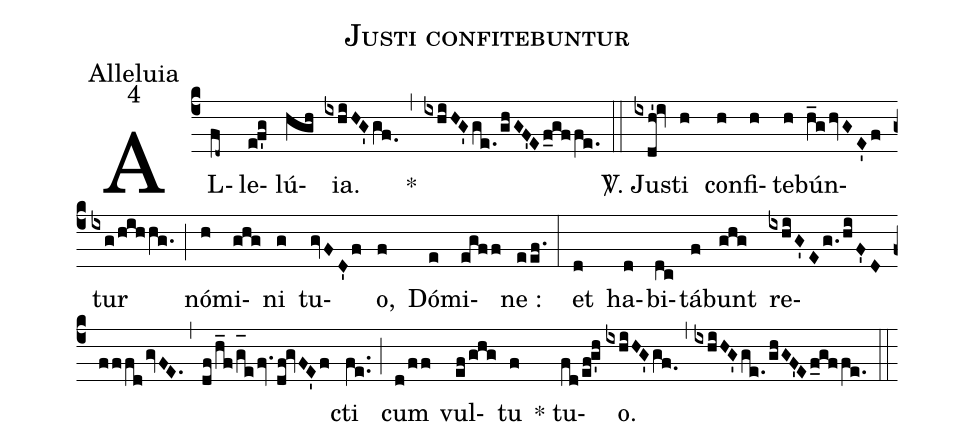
name:Justi confitebuntur;
office-part:Alleluia;
mode:4;
%%
(c4) AL(fd~)le(ef'g)lú(hgh){ia}.(ixhiHG'gf.0) <clear>*(,) (ixhiHG'ge./ghGF'Ef_gffe.) (::) <sp>V/</sp>. Ju(ixdh'!iv)sti(h) con(h)fi(h)te(h)bún(h_ghvGE'f)tur(ixg/hihhg.) (;) nó(h)mi(ghg)ni(g) tu(gvFD'f)o,(f) Dó(e)mi(egff)ne :(eef.) (:) et(d) ha(d)bi(dc)tá(f)bunt(ghg) re(ixhiG'Eg./hiF'D//fffdgvFE.)(,)(df/h_f/g_[oh:h]efv.df!gvFE'f)cti(fe..) (;) cum(d/ff) vul(ef/ghg)tu(f) () * tu(fd/ef!g'h)o.(ixhiHG'gf.0) (,) (ixhiHG'ge./ghGF'Ef_gffe.) (::)
